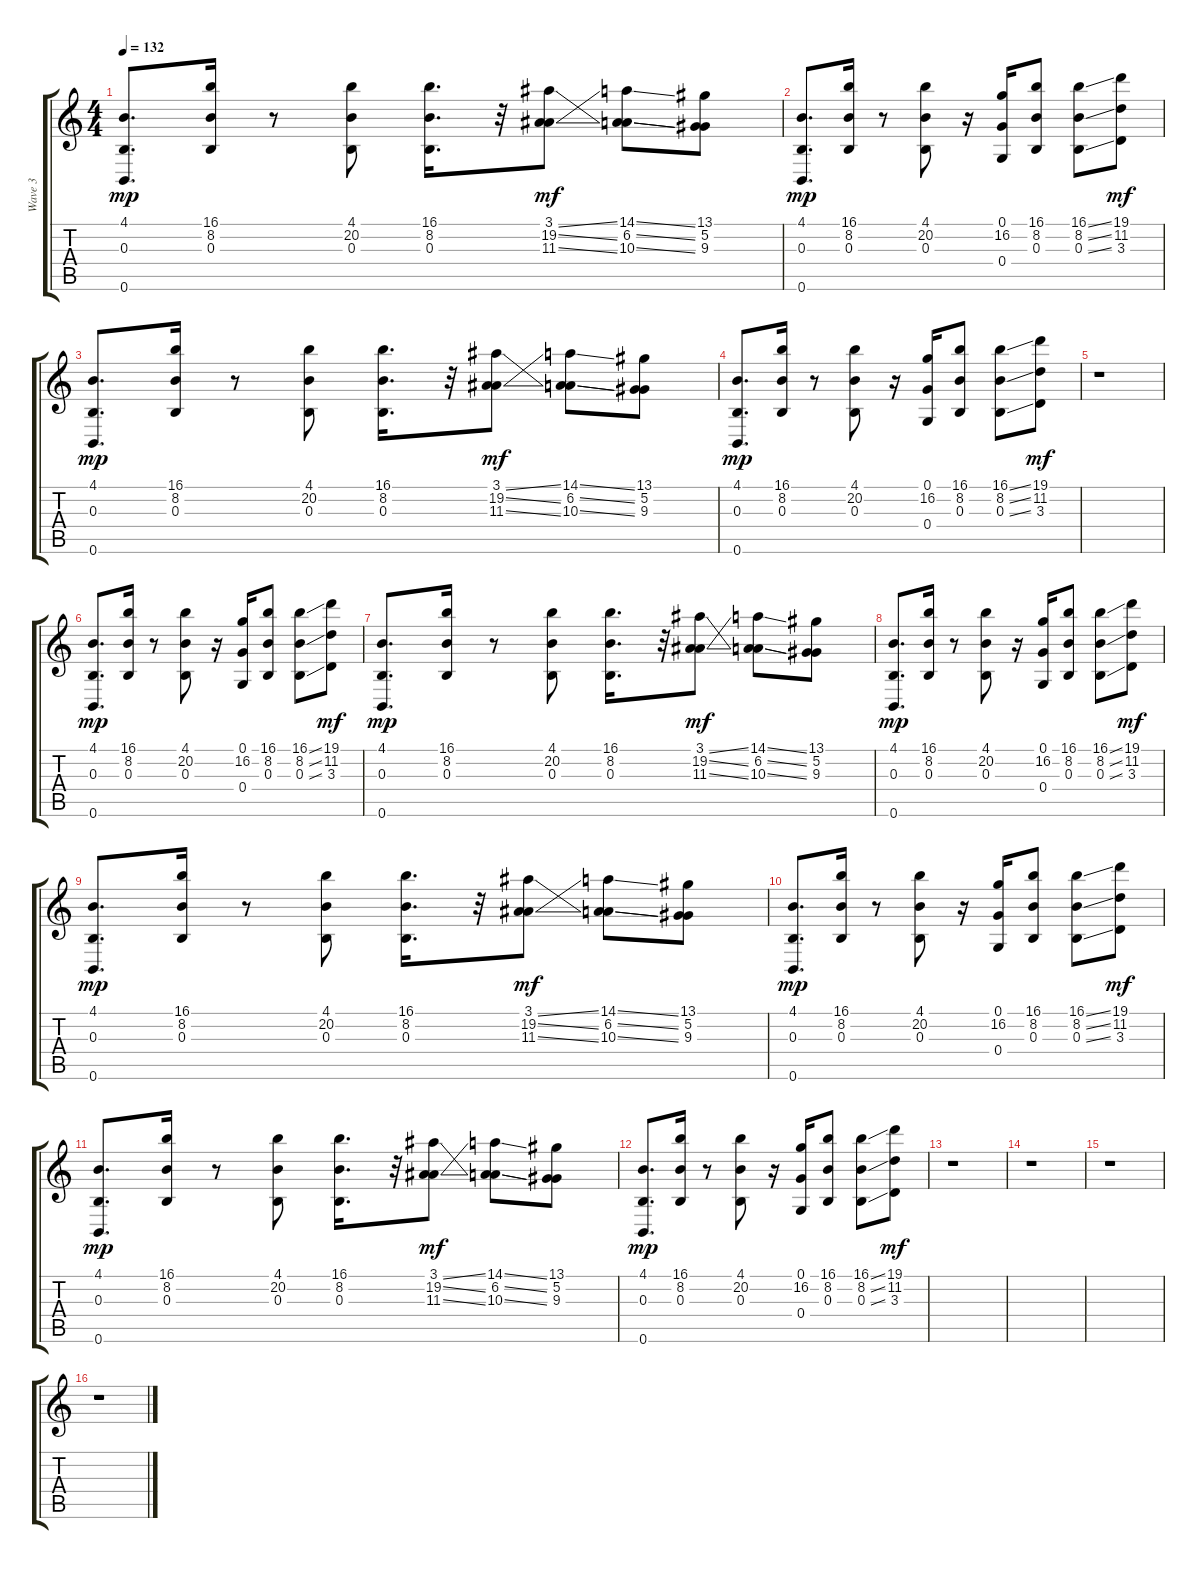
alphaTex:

\track ("Wave 3" "Wave 3") {instrument lead2sawtooth}
\staff {score tabs}
\tuning (G4 Eb4 B3 G3 Eb3 B2) {hide}
\ts (4 4)
\tempo 132
\clef g2
\ks c
(4.1 0.3 0.6).8{d dy mp} (16.1 8.2 0.3).16 r.8 (4.1 20.2 0.3).8 (16.1 8.2 0.3).16{d} r.32 (3.1{ss} 19.2{ss} 11.3{ss}).8{dy mf} (14.1{ss} 6.2{ss} 10.3{ss}).8 (13.1 5.2 9.3).8 |
(4.1 0.3 0.6).8{d dy mp} (16.1 8.2 0.3).16 r.8 (4.1 20.2 0.3).8 r.16 (0.1 16.2 0.4).16 (16.1 8.2 0.3).8 (16.1{ss} 8.2{ss} 0.3{ss}).8 (19.1 11.2 3.3).8{dy mf} |
(4.1 0.3 0.6).8{d dy mp} (16.1 8.2 0.3).16 r.8 (4.1 20.2 0.3).8 (16.1 8.2 0.3).16{d} r.32 (3.1{ss} 19.2{ss} 11.3{ss}).8{dy mf} (14.1{ss} 6.2{ss} 10.3{ss}).8 (13.1 5.2 9.3).8 |
(4.1 0.3 0.6).8{d dy mp} (16.1 8.2 0.3).16 r.8 (4.1 20.2 0.3).8 r.16 (0.1 16.2 0.4).16 (16.1 8.2 0.3).8 (16.1{ss} 8.2{ss} 0.3{ss}).8 (19.1 11.2 3.3).8{dy mf} |
r.1 |
(4.1 0.3 0.6).8{d dy mp} (16.1 8.2 0.3).16 r.8 (4.1 20.2 0.3).8 r.16 (0.1 16.2 0.4).16 (16.1 8.2 0.3).8 (16.1{ss} 8.2{ss} 0.3{ss}).8 (19.1 11.2 3.3).8{dy mf} |
(4.1 0.3 0.6).8{d dy mp} (16.1 8.2 0.3).16 r.8 (4.1 20.2 0.3).8 (16.1 8.2 0.3).16{d} r.32 (3.1{ss} 19.2{ss} 11.3{ss}).8{dy mf} (14.1{ss} 6.2{ss} 10.3{ss}).8 (13.1 5.2 9.3).8 |
(4.1 0.3 0.6).8{d dy mp} (16.1 8.2 0.3).16 r.8 (4.1 20.2 0.3).8 r.16 (0.1 16.2 0.4).16 (16.1 8.2 0.3).8 (16.1{ss} 8.2{ss} 0.3{ss}).8 (19.1 11.2 3.3).8{dy mf} |
(4.1 0.3 0.6).8{d dy mp} (16.1 8.2 0.3).16 r.8 (4.1 20.2 0.3).8 (16.1 8.2 0.3).16{d} r.32 (3.1{ss} 19.2{ss} 11.3{ss}).8{dy mf} (14.1{ss} 6.2{ss} 10.3{ss}).8 (13.1 5.2 9.3).8 |
(4.1 0.3 0.6).8{d dy mp} (16.1 8.2 0.3).16 r.8 (4.1 20.2 0.3).8 r.16 (0.1 16.2 0.4).16 (16.1 8.2 0.3).8 (16.1{ss} 8.2{ss} 0.3{ss}).8 (19.1 11.2 3.3).8{dy mf} |
(4.1 0.3 0.6).8{d dy mp} (16.1 8.2 0.3).16 r.8 (4.1 20.2 0.3).8 (16.1 8.2 0.3).16{d} r.32 (3.1{ss} 19.2{ss} 11.3{ss}).8{dy mf} (14.1{ss} 6.2{ss} 10.3{ss}).8 (13.1 5.2 9.3).8 |
(4.1 0.3 0.6).8{d dy mp} (16.1 8.2 0.3).16 r.8 (4.1 20.2 0.3).8 r.16 (0.1 16.2 0.4).16 (16.1 8.2 0.3).8 (16.1{ss} 8.2{ss} 0.3{ss}).8 (19.1 11.2 3.3).8{dy mf} |
r.1 |
r.1 |
r.1 |
r.1
